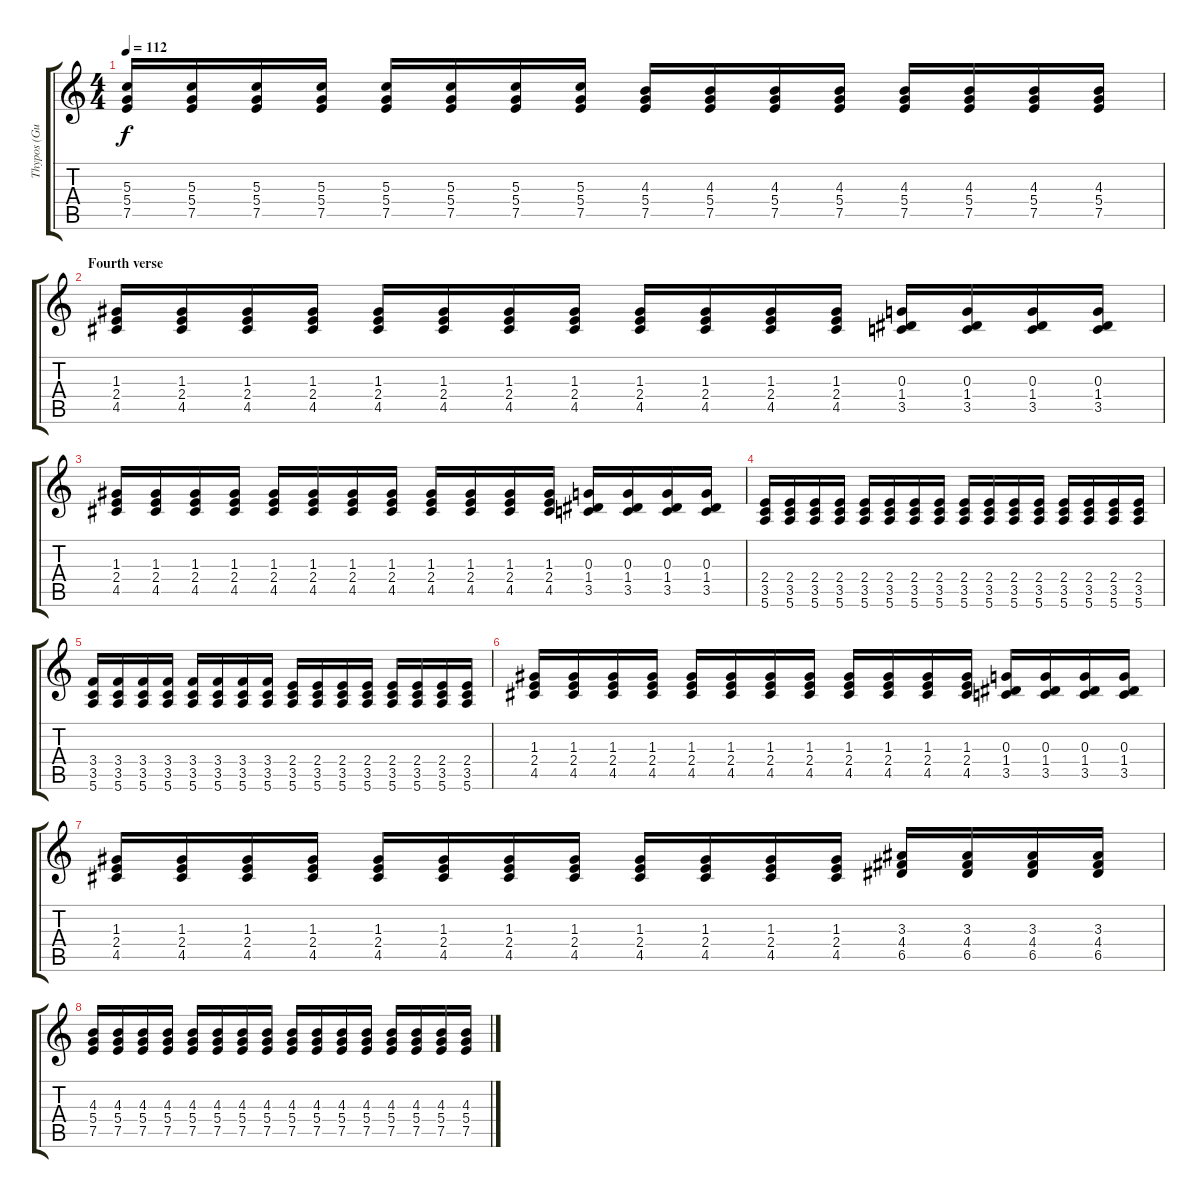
\track ("Thypos (Guitar)" "Thypos (Gu") {instrument distortionguitar}
\staff {score tabs}
\tuning (E4 B3 G3 D3 A2 E2) {hide}
\ts (4 4)
\tempo 112
\clef g2
\ks c
(5.3 5.4 7.5).16{dy f} (5.3 5.4 7.5).16 (5.3 5.4 7.5).16 (5.3 5.4 7.5).16 (5.3 5.4 7.5).16 (5.3 5.4 7.5).16 (5.3 5.4 7.5).16 (5.3 5.4 7.5).16 (4.3 5.4 7.5).16 (4.3 5.4 7.5).16 (4.3 5.4 7.5).16 (4.3 5.4 7.5).16 (4.3 5.4 7.5).16 (4.3 5.4 7.5).16 (4.3 5.4 7.5).16 (4.3 5.4 7.5).16 |
\section ("" "Fourth verse")
(1.3 2.4 4.5).16 (1.3 2.4 4.5).16 (1.3 2.4 4.5).16 (1.3 2.4 4.5).16 (1.3 2.4 4.5).16 (1.3 2.4 4.5).16 (1.3 2.4 4.5).16 (1.3 2.4 4.5).16 (1.3 2.4 4.5).16 (1.3 2.4 4.5).16 (1.3 2.4 4.5).16 (1.3 2.4 4.5).16 (0.3 1.4 3.5).16 (0.3 1.4 3.5).16 (0.3 1.4 3.5).16 (0.3 1.4 3.5).16 |
(1.3 2.4 4.5).16 (1.3 2.4 4.5).16 (1.3 2.4 4.5).16 (1.3 2.4 4.5).16 (1.3 2.4 4.5).16 (1.3 2.4 4.5).16 (1.3 2.4 4.5).16 (1.3 2.4 4.5).16 (1.3 2.4 4.5).16 (1.3 2.4 4.5).16 (1.3 2.4 4.5).16 (1.3 2.4 4.5).16 (0.3 1.4 3.5).16 (0.3 1.4 3.5).16 (0.3 1.4 3.5).16 (0.3 1.4 3.5).16 |
(2.4 3.5 5.6).16 (2.4 3.5 5.6).16 (2.4 3.5 5.6).16 (2.4 3.5 5.6).16 (2.4 3.5 5.6).16 (2.4 3.5 5.6).16 (2.4 3.5 5.6).16 (2.4 3.5 5.6).16 (2.4 3.5 5.6).16 (2.4 3.5 5.6).16 (2.4 3.5 5.6).16 (2.4 3.5 5.6).16 (2.4 3.5 5.6).16 (2.4 3.5 5.6).16 (2.4 3.5 5.6).16 (2.4 3.5 5.6).16 |
(3.4 3.5 5.6).16 (3.4 3.5 5.6).16 (3.4 3.5 5.6).16 (3.4 3.5 5.6).16 (3.4 3.5 5.6).16 (3.4 3.5 5.6).16 (3.4 3.5 5.6).16 (3.4 3.5 5.6).16 (2.4 3.5 5.6).16 (2.4 3.5 5.6).16 (2.4 3.5 5.6).16 (2.4 3.5 5.6).16 (2.4 3.5 5.6).16 (2.4 3.5 5.6).16 (2.4 3.5 5.6).16 (2.4 3.5 5.6).16 |
(1.3 2.4 4.5).16 (1.3 2.4 4.5).16 (1.3 2.4 4.5).16 (1.3 2.4 4.5).16 (1.3 2.4 4.5).16 (1.3 2.4 4.5).16 (1.3 2.4 4.5).16 (1.3 2.4 4.5).16 (1.3 2.4 4.5).16 (1.3 2.4 4.5).16 (1.3 2.4 4.5).16 (1.3 2.4 4.5).16 (0.3 1.4 3.5).16 (0.3 1.4 3.5).16 (0.3 1.4 3.5).16 (0.3 1.4 3.5).16 |
(1.3 2.4 4.5).16 (1.3 2.4 4.5).16 (1.3 2.4 4.5).16 (1.3 2.4 4.5).16 (1.3 2.4 4.5).16 (1.3 2.4 4.5).16 (1.3 2.4 4.5).16 (1.3 2.4 4.5).16 (1.3 2.4 4.5).16 (1.3 2.4 4.5).16 (1.3 2.4 4.5).16 (1.3 2.4 4.5).16 (3.3 4.4 6.5).16 (3.3 4.4 6.5).16 (3.3 4.4 6.5).16 (3.3 4.4 6.5).16 |
(4.3 5.4 7.5).16 (4.3 5.4 7.5).16 (4.3 5.4 7.5).16 (4.3 5.4 7.5).16 (4.3 5.4 7.5).16 (4.3 5.4 7.5).16 (4.3 5.4 7.5).16 (4.3 5.4 7.5).16 (4.3 5.4 7.5).16 (4.3 5.4 7.5).16 (4.3 5.4 7.5).16 (4.3 5.4 7.5).16 (4.3 5.4 7.5).16 (4.3 5.4 7.5).16 (4.3 5.4 7.5).16 (4.3 5.4 7.5).16
